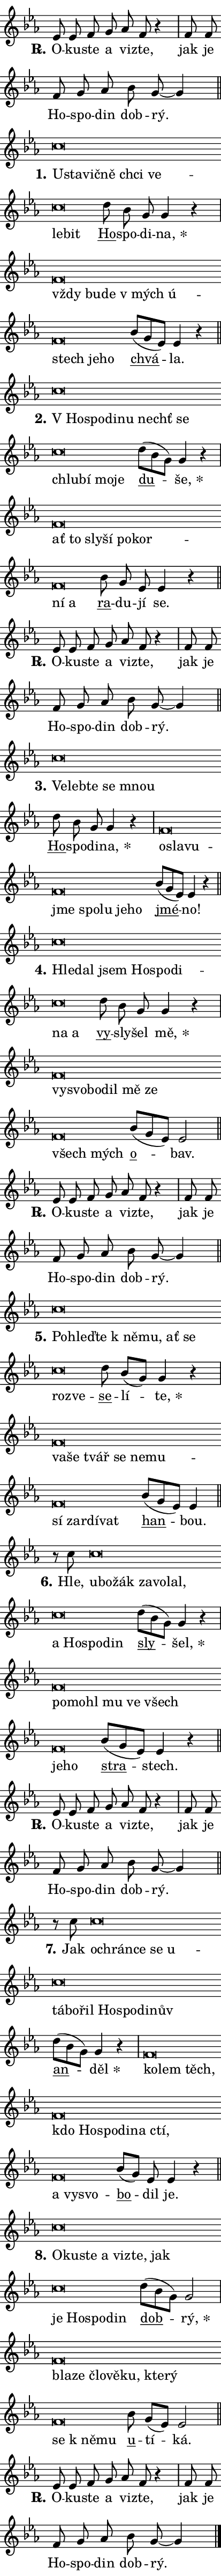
\version "2.24.0"
\header { tagline = "" }
\paper {
  indent = 0\cm
  top-margin = 0\cm
  right-margin = 0\cm
  bottom-margin = 0\cm
  left-margin = 0\cm
  paper-width = 7\cm
  page-breaking = #ly:one-page-breaking
  system-system-spacing.basic-distance = #11
  score-system-spacing.basic-distance = #11
  ragged-last = ##f
}


%% Author: Thomas Morley
%% https://lists.gnu.org/archive/html/lilypond-user/2020-05/msg00002.html
#(define (line-position grob)
"Returns position of @var[grob} in current system:
   @code{'start}, if at first time-step
   @code{'end}, if at last time-step
   @code{'middle} otherwise
"
  (let* ((col (ly:item-get-column grob))
         (ln (ly:grob-object col 'left-neighbor))
         (rn (ly:grob-object col 'right-neighbor))
         (col-to-check-left (if (ly:grob? ln) ln col))
         (col-to-check-right (if (ly:grob? rn) rn col))
         (break-dir-left
           (and
             (ly:grob-property col-to-check-left 'non-musical #f)
             (ly:item-break-dir col-to-check-left)))
         (break-dir-right
           (and
             (ly:grob-property col-to-check-right 'non-musical #f)
             (ly:item-break-dir col-to-check-right))))
        (cond ((eqv? 1 break-dir-left) 'start)
              ((eqv? -1 break-dir-right) 'end)
              (else 'middle))))

#(define (tranparent-at-line-position vctor)
  (lambda (grob)
  "Relying on @code{line-position} select the relevant enry from @var{vctor}.
Used to determine transparency,"
    (case (line-position grob)
      ((end) (not (vector-ref vctor 0)))
      ((middle) (not (vector-ref vctor 1)))
      ((start) (not (vector-ref vctor 2))))))

noteHeadBreakVisibility =
#(define-music-function (break-visibility)(vector?)
"Makes @code{NoteHead}s transparent relying on @var{break-visibility}"
#{
  \override NoteHead.transparent =
    #(tranparent-at-line-position break-visibility)
#})

#(define delete-ledgers-for-transparent-note-heads
  (lambda (grob)
    "Reads whether a @code{NoteHead} is transparent.
If so this @code{NoteHead} is removed from @code{'note-heads} from
@var{grob}, which is supposed to be @code{LedgerLineSpanner}.
As a result ledgers are not printed for this @code{NoteHead}"
    (let* ((nhds-array (ly:grob-object grob 'note-heads))
           (nhds-list
             (if (ly:grob-array? nhds-array)
                 (ly:grob-array->list nhds-array)
                 '()))
           ;; Relies on the transparent-property being done before
           ;; Staff.LedgerLineSpanner.after-line-breaking is executed.
           ;; This is fragile ...
           (to-keep
             (remove
               (lambda (nhd)
                 (ly:grob-property nhd 'transparent #f))
               nhds-list)))
      ;; TODO find a better method to iterate over grob-arrays, similiar
      ;; to filter/remove etc for lists
      ;; For now rebuilt from scratch
      (set! (ly:grob-object grob 'note-heads)  '())
      (for-each
        (lambda (nhd)
          (ly:pointer-group-interface::add-grob grob 'note-heads nhd))
        to-keep))))

hideNotes = {
  \noteHeadBreakVisibility #begin-of-line-visible
}
unHideNotes = {
  \noteHeadBreakVisibility #all-visible
}

% work-around for resetting accidentals
% https://lilypond.org/doc/v2.23/Documentation/notation/displaying-rhythms#unmetered-music
cadenzaMeasure = {
  \cadenzaOff
  \partial 1024 s1024
  \cadenzaOn
}

#(define-markup-command (accent layout props text) (markup?)
  "Underline accented syllable"
  (interpret-markup layout props
    #{\markup \override #'(offset . 4.3) \underline { #text }#}))

responsum = \markup \concat {
  "R" \hspace #-1.05 \path #0.1 #'((moveto 0 0.07) (lineto 0.9 0.8)) \hspace #0.05 "."
}

\layout {
    \context {
        \Staff
        \remove "Time_signature_engraver"
        \override LedgerLineSpanner.after-line-breaking = #delete-ledgers-for-transparent-note-heads
    }
    \context {
        \Voice {
            \override NoteHead.output-attributes = #'((class . "notehead"))
            \override Hairpin.height = #0.55
        }
    }
    \context {
        \Lyrics {
            \override StanzaNumber.output-attributes = #'((class . "stanzanumber"))
            \override LyricSpace.minimum-distance = #0.9
            \override LyricText.font-name = #"TeX Gyre Schola"
            \override LyricText.font-size = 1
            \override StanzaNumber.font-name = #"TeX Gyre Schola Bold"
            \override StanzaNumber.font-size = 1
        }
    }
}

% magnetic-lyrics.ily
%
%   written by
%     Jean Abou Samra <jean@abou-samra.fr>
%     Werner Lemberg <wl@gnu.org>
%
%   adapted by
%     Jiri Hon <jiri.hon@gmail.com>
%
% Version 2022-Apr-15

% https://www.mail-archive.com/lilypond-user@gnu.org/msg149350.html

#(define (Left_hyphen_pointer_engraver context)
   "Collect syllable-hyphen-syllable occurrences in lyrics and store
them in properties.  This engraver only looks to the left.  For
example, if the lyrics input is @code{foo -- bar}, it does the
following.

@itemize @bullet
@item
Set the @code{text} property of the @code{LyricHyphen} grob between
@q{foo} and @q{bar} to @code{foo}.

@item
Set the @code{left-hyphen} property of the @code{LyricText} grob with
text @q{foo} to the @code{LyricHyphen} grob between @q{foo} and
@q{bar}.
@end itemize

Use this auxiliary engraver in combination with the
@code{lyric-@/text::@/apply-@/magnetic-@/offset!} hook."
   (let ((hyphen #f)
         (text #f))
     (make-engraver
      (acknowledgers
       ((lyric-syllable-interface engraver grob source-engraver)
        (set! text grob)))
      (end-acknowledgers
       ((lyric-hyphen-interface engraver grob source-engraver)
        ;(when (not (grob::has-interface grob 'lyric-space-interface))
          (set! hyphen grob)));)
      ((stop-translation-timestep engraver)
       (when (and text hyphen)
         (ly:grob-set-object! text 'left-hyphen hyphen))
       (set! text #f)
       (set! hyphen #f)))))

#(define (lyric-text::apply-magnetic-offset! grob)
   "If the space between two syllables is less than the value in
property @code{LyricText@/.details@/.squash-threshold}, move the right
syllable to the left so that it gets concatenated with the left
syllable.

Use this function as a hook for
@code{LyricText@/.after-@/line-@/breaking} if the
@code{Left_@/hyphen_@/pointer_@/engraver} is active."
   (let ((hyphen (ly:grob-object grob 'left-hyphen #f)))
     (when hyphen
       (let ((left-text (ly:spanner-bound hyphen LEFT)))
         (when (grob::has-interface left-text 'lyric-syllable-interface)
           (let* ((common (ly:grob-common-refpoint grob left-text X))
                  (this-x-ext (ly:grob-extent grob common X))
                  (left-x-ext
                   (begin
                     ;; Trigger magnetism for left-text.
                     (ly:grob-property left-text 'after-line-breaking)
                     (ly:grob-extent left-text common X)))
                  ;; `delta` is the gap width between two syllables.
                  (delta (- (interval-start this-x-ext)
                            (interval-end left-x-ext)))
                  (details (ly:grob-property grob 'details))
                  (threshold (assoc-get 'squash-threshold details 0.2)))
             (when (< delta threshold)
               (let* (;; We have to manipulate the input text so that
                      ;; ligatures crossing syllable boundaries are not
                      ;; disabled.  For languages based on the Latin
                      ;; script this is essentially a beautification.
                      ;; However, for non-Western scripts it can be a
                      ;; necessity.
                      (lt (ly:grob-property left-text 'text))
                      (rt (ly:grob-property grob 'text))
                      (is-space (grob::has-interface hyphen 'lyric-space-interface))
                      (space (if is-space " " ""))
                      (space-markup (grob-interpret-markup grob " "))
                      (space-size (interval-length (ly:stencil-extent space-markup X)))
                      (extra-delta (if is-space space-size 0))
                      ;; Append new syllable.
                      (ltrt-space (if (and (string? lt) (string? rt))
                                (string-append lt space rt)
                                (make-concat-markup (list lt space rt))))
                      ;; Right-align `ltrt` to the right side.
                      (ltrt-space-markup (grob-interpret-markup
                               grob
                               (make-translate-markup
                                (cons (interval-length this-x-ext) 0)
                                (make-right-align-markup ltrt-space)))))
                 (begin
                   ;; Don't print `left-text`.
                   (ly:grob-set-property! left-text 'stencil #f)
                   ;; Set text and stencil (which holds all collected
                   ;; syllables so far) and shift it to the left.
                   (ly:grob-set-property! grob 'text ltrt-space)
                   (ly:grob-set-property! grob 'stencil ltrt-space-markup)
                   (ly:grob-translate-axis! grob (- (- delta extra-delta)) X))))))))))


#(define (lyric-hyphen::displace-bounds-first grob)
   ;; Make very sure this callback isn't triggered too early.
   (let ((left (ly:spanner-bound grob LEFT))
         (right (ly:spanner-bound grob RIGHT)))
     (ly:grob-property left 'after-line-breaking)
     (ly:grob-property right 'after-line-breaking)
     (ly:lyric-hyphen::print grob)))

squashThreshold = #0.4

\layout {
  \context {
    \Lyrics
    \consists #Left_hyphen_pointer_engraver
    \override LyricText.after-line-breaking =
      #lyric-text::apply-magnetic-offset!
    \override LyricHyphen.stencil = #lyric-hyphen::displace-bounds-first
    \override LyricText.details.squash-threshold = \squashThreshold
    \override LyricHyphen.minimum-distance = 0
    \override LyricHyphen.minimum-length = \squashThreshold
  }
}

squash = \override LyricText.details.squash-threshold = 9999
unSquash = \override LyricText.details.squash-threshold = \squashThreshold

left = \override LyricText.self-alignment-X = #LEFT
unLeft = \revert LyricText.self-alignment-X

starOffset = #(lambda (grob) 
                (let ((x_offset (ly:self-alignment-interface::aligned-on-x-parent grob)))
                  (if (= x_offset 0) 0 (+ x_offset 1.2))))

star = #(define-music-function (syllable)(string?)
"Append star separator at the end of a syllable"
#{
  \once \override LyricText.X-offset = #starOffset
  \lyricmode { \markup {
    #syllable
    \override #'((font-name . "TeX Gyre Schola Bold")) \hspace #0.2 \lower #0.65 \larger "*"
  } }
#})

starAccent = #(define-music-function (syllable)(string?)
"Append star separator at the end of a syllable and make accent"
#{
  \once \override LyricText.X-offset = #starOffset
  \lyricmode { \markup {
    \accent #syllable
    \override #'((font-name . "TeX Gyre Schola Bold")) \hspace #0.2 \lower #0.65 \larger "*"
  } }
#})

breath = #(define-music-function (syllable)(string?)
"Append breathing indicator at the end of a syllable"
#{
  \lyricmode { \markup { #syllable "+" } }
#})

optionalBreath = #(define-music-function (syllable)(string?)
"Append optional breathing indicator at the end of a syllable"
#{
  \lyricmode { \markup { #syllable "(+)" } }
#})


\score {
    <<
        \new Voice = "melody" { \cadenzaOn \key es \major \relative { es'8 es f g as f r4 \cadenzaMeasure \bar "|" f8 f \bar "" f g as \bar "" bes g~ g4 \cadenzaMeasure \bar "||" \break } }
        \new Lyrics \lyricsto "melody" { \lyricmode { \set stanza = \responsum
O -- ku -- ste a vi -- zte, jak je Ho -- spo -- din dob -- rý. } }
    >>
    \layout {}
}

\score {
    <<
        \new Voice = "melody" { \cadenzaOn \key es \major \relative { c''\breve*1/16 \hideNotes \breve*1/16 \bar "" \breve*1/16 \bar "" \breve*1/16 \bar "" \breve*1/16 \bar "" \breve*1/16 \bar "" \breve*1/16 \breve*1/16 \bar "" \unHideNotes \bar "" d8 bes g g4 r \cadenzaMeasure \bar "|" f\breve*1/16 \hideNotes \breve*1/16 \bar "" \breve*1/16 \bar "" \breve*1/16 \bar "" \breve*1/16 \bar "" \breve*1/16 \bar "" \breve*1/16 \breve*1/16 \bar "" \unHideNotes \bar "" bes8[( g es)] es4 r \cadenzaMeasure \bar "||" \break } }
        \new Lyrics \lyricsto "melody" { \lyricmode { \set stanza = "1."
\left U -- \squash sta -- vič -- ně chci ve -- le -- bit \unLeft \unSquash \markup \accent Ho -- spo -- di -- \star na, \left vždy \squash bu -- de "v mých" ú -- stech je -- ho \unLeft \unSquash \markup \accent chvá -- la. } }
    >>
    \layout {}
}

\score {
    <<
        \new Voice = "melody" { \cadenzaOn \key es \major \relative { c''\breve*1/16 \hideNotes \breve*1/16 \bar "" \breve*1/16 \bar "" \breve*1/16 \bar "" \breve*1/16 \bar "" \breve*1/16 \bar "" \breve*1/16 \bar "" \breve*1/16 \bar "" \breve*1/16 \breve*1/16 \bar "" \unHideNotes \bar "" d8[( bes g)] g4 r \cadenzaMeasure \bar "|" f\breve*1/16 \hideNotes \breve*1/16 \bar "" \breve*1/16 \bar "" \breve*1/16 \bar "" \breve*1/16 \bar "" \breve*1/16 \bar "" \breve*1/16 \breve*1/16 \bar "" \unHideNotes \bar "" bes8 g es es4 r \cadenzaMeasure \bar "||" \break } }
        \new Lyrics \lyricsto "melody" { \lyricmode { \set stanza = "2."
\left "V Ho" -- \squash spo -- di -- nu nechť se chlu -- bí mo -- je \unLeft \unSquash \markup \accent du -- \star še, \left ať \squash to sly -- ší po -- kor -- ní a \unLeft \unSquash \markup \accent ra -- du -- jí se. } }
    >>
    \layout {}
}

\score {
    <<
        \new Voice = "melody" { \cadenzaOn \key es \major \relative { es'8 es f g as f r4 \cadenzaMeasure \bar "|" f8 f \bar "" f g as \bar "" bes g~ g4 \cadenzaMeasure \bar "||" \break } }
        \new Lyrics \lyricsto "melody" { \lyricmode { \set stanza = \responsum
O -- ku -- ste a vi -- zte, jak je Ho -- spo -- din dob -- rý. } }
    >>
    \layout {}
}

\score {
    <<
        \new Voice = "melody" { \cadenzaOn \key es \major \relative { c''\breve*1/16 \hideNotes \breve*1/16 \bar "" \breve*1/16 \bar "" \breve*1/16 \breve*1/16 \bar "" \unHideNotes \bar "" d8 bes g g4 r \cadenzaMeasure \bar "|" f\breve*1/16 \hideNotes \breve*1/16 \bar "" \breve*1/16 \bar "" \breve*1/16 \bar "" \breve*1/16 \bar "" \breve*1/16 \bar "" \breve*1/16 \breve*1/16 \bar "" \unHideNotes \bar "" bes8[( g es)] es4 r \cadenzaMeasure \bar "||" \break } }
        \new Lyrics \lyricsto "melody" { \lyricmode { \set stanza = "3."
\left Ve -- \squash leb -- te se mnou \unLeft \unSquash \markup \accent Ho -- spo -- di -- \star na, \left o -- \squash sla -- vu -- jme spo -- lu je -- ho \unLeft \unSquash \markup \accent jmé -- no! } }
    >>
    \layout {}
}

\score {
    <<
        \new Voice = "melody" { \cadenzaOn \key es \major \relative { c''\breve*1/16 \hideNotes \breve*1/16 \bar "" \breve*1/16 \bar "" \breve*1/16 \bar "" \breve*1/16 \bar "" \breve*1/16 \bar "" \breve*1/16 \breve*1/16 \bar "" \unHideNotes \bar "" d8 bes g g4 r \cadenzaMeasure \bar "|" f\breve*1/16 \hideNotes \breve*1/16 \bar "" \breve*1/16 \bar "" \breve*1/16 \bar "" \breve*1/16 \bar "" \breve*1/16 \bar "" \breve*1/16 \breve*1/16 \bar "" \unHideNotes \bar "" bes8[( g es)] es2 \cadenzaMeasure \bar "||" \break } }
        \new Lyrics \lyricsto "melody" { \lyricmode { \set stanza = "4."
\left Hle -- \squash dal jsem Ho -- spo -- di -- na a \unLeft \unSquash \markup \accent vy -- sly -- šel \star mě, \left vy -- \squash svo -- bo -- dil mě ze všech mých \unLeft \unSquash \markup \accent o -- bav. } }
    >>
    \layout {}
}

\score {
    <<
        \new Voice = "melody" { \cadenzaOn \key es \major \relative { es'8 es f g as f r4 \cadenzaMeasure \bar "|" f8 f \bar "" f g as \bar "" bes g~ g4 \cadenzaMeasure \bar "||" \break } }
        \new Lyrics \lyricsto "melody" { \lyricmode { \set stanza = \responsum
O -- ku -- ste a vi -- zte, jak je Ho -- spo -- din dob -- rý. } }
    >>
    \layout {}
}

\score {
    <<
        \new Voice = "melody" { \cadenzaOn \key es \major \relative { c''\breve*1/16 \hideNotes \breve*1/16 \bar "" \breve*1/16 \bar "" \breve*1/16 \bar "" \breve*1/16 \bar "" \breve*1/16 \bar "" \breve*1/16 \bar "" \breve*1/16 \breve*1/16 \bar "" \unHideNotes \bar "" d8 bes[( g)] g4 r \cadenzaMeasure \bar "|" f\breve*1/16 \hideNotes \breve*1/16 \bar "" \breve*1/16 \bar "" \breve*1/16 \bar "" \breve*1/16 \bar "" \breve*1/16 \bar "" \breve*1/16 \bar "" \breve*1/16 \bar "" \breve*1/16 \breve*1/16 \bar "" \unHideNotes \bar "" bes8[( g es)] es4 \cadenzaMeasure \bar "||" \break } }
        \new Lyrics \lyricsto "melody" { \lyricmode { \set stanza = "5."
\left Po -- \squash hleď -- te "k ně" -- mu, ať se roz -- ve -- \unLeft \unSquash \markup \accent se -- lí -- \star te, \left va -- \squash še tvář se ne -- mu -- sí za -- rdí -- vat \unLeft \unSquash \markup \accent han -- bou. } }
    >>
    \layout {}
}

\score {
    <<
        \new Voice = "melody" { \cadenzaOn \key es \major \relative { r8 c''8 c\breve*1/16 \hideNotes \breve*1/16 \bar "" \breve*1/16 \bar "" \breve*1/16 \bar "" \breve*1/16 \bar "" \breve*1/16 \bar "" \breve*1/16 \bar "" \breve*1/16 \bar "" \breve*1/16 \breve*1/16 \bar "" \unHideNotes \bar "" d8[( bes g)] g4 r \cadenzaMeasure \bar "|" f\breve*1/16 \hideNotes \breve*1/16 \bar "" \breve*1/16 \bar "" \breve*1/16 \bar "" \breve*1/16 \bar "" \breve*1/16 \bar "" \breve*1/16 \breve*1/16 \bar "" \unHideNotes \bar "" bes8[( g es)] es4 r \cadenzaMeasure \bar "||" \break } }
        \new Lyrics \lyricsto "melody" { \lyricmode { \set stanza = "6."
Hle, \left u -- \squash bo -- žák za -- vo -- lal, a Ho -- spo -- din \unLeft \unSquash \markup \accent sly -- \star šel, \left po -- \squash mo -- hl mu ve všech je -- ho \unLeft \unSquash \markup \accent stra -- stech. } }
    >>
    \layout {}
}

\score {
    <<
        \new Voice = "melody" { \cadenzaOn \key es \major \relative { es'8 es f g as f r4 \cadenzaMeasure \bar "|" f8 f \bar "" f g as \bar "" bes g~ g4 \cadenzaMeasure \bar "||" \break } }
        \new Lyrics \lyricsto "melody" { \lyricmode { \set stanza = \responsum
O -- ku -- ste a vi -- zte, jak je Ho -- spo -- din dob -- rý. } }
    >>
    \layout {}
}

\score {
    <<
        \new Voice = "melody" { \cadenzaOn \key es \major \relative { r8 c''8 c\breve*1/16 \hideNotes \breve*1/16 \bar "" \breve*1/16 \bar "" \breve*1/16 \bar "" \breve*1/16 \bar "" \breve*1/16 \bar "" \breve*1/16 \bar "" \breve*1/16 \bar "" \breve*1/16 \bar "" \breve*1/16 \bar "" \breve*1/16 \breve*1/16 \bar "" \unHideNotes \bar "" d8[( bes g)] g4 r \cadenzaMeasure \bar "|" f\breve*1/16 \hideNotes \breve*1/16 \bar "" \breve*1/16 \bar "" \breve*1/16 \bar "" \breve*1/16 \bar "" \breve*1/16 \bar "" \breve*1/16 \bar "" \breve*1/16 \bar "" \breve*1/16 \bar "" \breve*1/16 \bar "" \breve*1/16 \breve*1/16 \bar "" \unHideNotes \bar "" bes8[( g)] es es4 r \cadenzaMeasure \bar "||" \break } }
        \new Lyrics \lyricsto "melody" { \lyricmode { \set stanza = "7."
Jak \left o -- \squash chrán -- ce se u -- tá -- bo -- řil Ho -- spo -- di -- nův \unLeft \unSquash \markup \accent an -- \star děl \left ko -- \squash lem těch, kdo Ho -- spo -- di -- na ctí, a vy -- svo -- \unLeft \unSquash \markup \accent bo -- dil je. } }
    >>
    \layout {}
}

\score {
    <<
        \new Voice = "melody" { \cadenzaOn \key es \major \relative { c''\breve*1/16 \hideNotes \breve*1/16 \bar "" \breve*1/16 \bar "" \breve*1/16 \bar "" \breve*1/16 \bar "" \breve*1/16 \bar "" \breve*1/16 \bar "" \breve*1/16 \bar "" \breve*1/16 \bar "" \breve*1/16 \breve*1/16 \bar "" \unHideNotes \bar "" d8[( bes g)] g2 \cadenzaMeasure \bar "|" f\breve*1/16 \hideNotes \breve*1/16 \bar "" \breve*1/16 \bar "" \breve*1/16 \bar "" \breve*1/16 \bar "" \breve*1/16 \bar "" \breve*1/16 \bar "" \breve*1/16 \bar "" \breve*1/16 \breve*1/16 \bar "" \unHideNotes \bar "" bes8 g[( es)] es2 \cadenzaMeasure \bar "||" \break } }
        \new Lyrics \lyricsto "melody" { \lyricmode { \set stanza = "8."
\left O -- \squash ku -- ste a vi -- zte, jak je Ho -- spo -- din \unLeft \unSquash \markup \accent dob -- \star rý, \left bla -- \squash ze člo -- vě -- ku, kte -- rý se "k ně" -- mu \unLeft \unSquash \markup \accent u -- tí -- ká. } }
    >>
    \layout {}
}

\score {
    <<
        \new Voice = "melody" { \cadenzaOn \key es \major \relative { es'8 es f g as f r4 \cadenzaMeasure \bar "|" f8 f \bar "" f g as \bar "" bes g~ g4 \cadenzaMeasure \bar "||" \break } \bar "|." }
        \new Lyrics \lyricsto "melody" { \lyricmode { \set stanza = \responsum
O -- ku -- ste a vi -- zte, jak je Ho -- spo -- din dob -- rý. } }
    >>
    \layout {}
}
